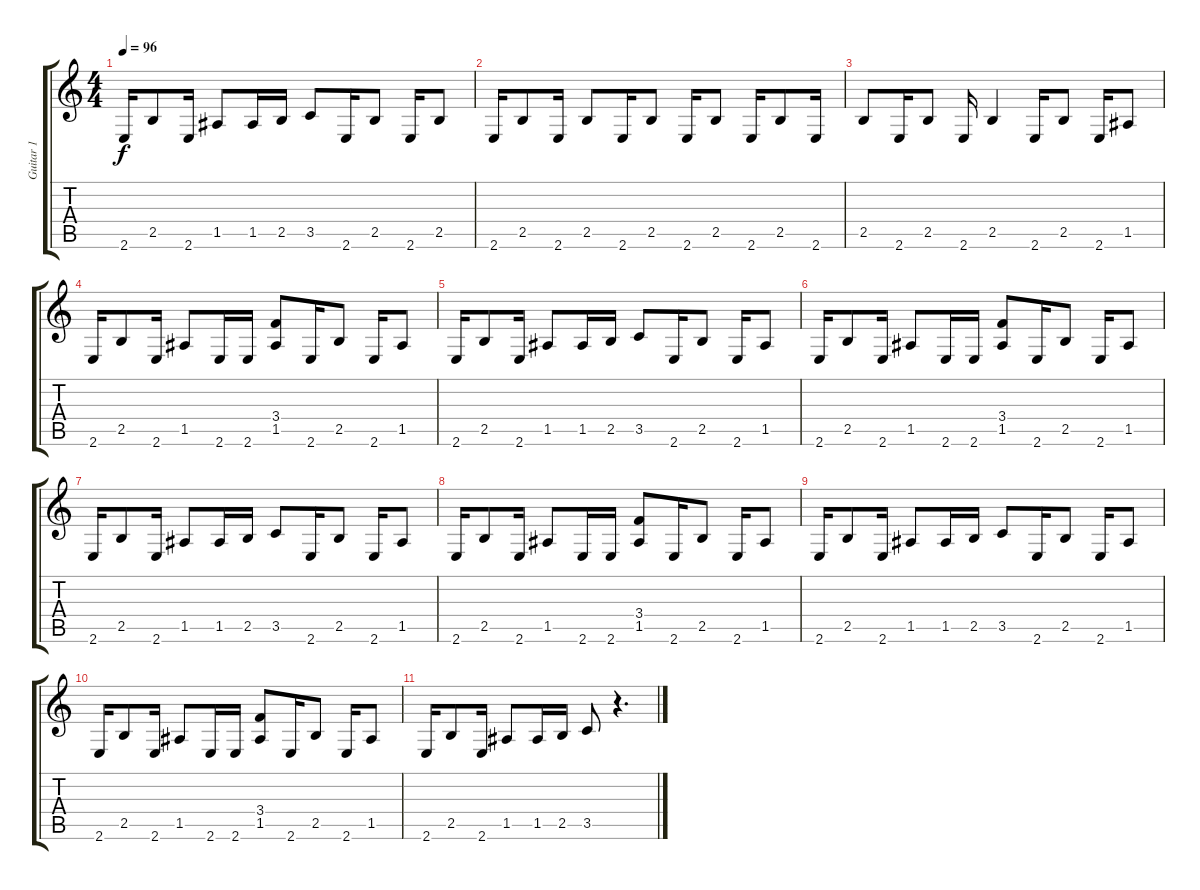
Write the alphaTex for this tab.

\track ("Guitar 1" "Guitar 1") {instrument distortionguitar}
\staff {score tabs}
\tuning (E4 B3 G3 D3 A2 D2) {hide}
\ts (4 4)
\tempo 96
\clef g2
\ks c
2.6.16{dy f} 2.5.8 2.6.16 1.5.8 1.5.16 2.5.16 3.5.8 2.6.16 2.5.8 2.6.16 2.5.8 |
2.6.16 2.5.8 2.6.16 2.5.8 2.6.16 2.5.8 2.6.16 2.5.8 2.6.16 2.5.8 2.6.16 |
2.5.8 2.6.16 2.5.8 2.6.16 2.5.4 2.6.16 2.5.8 2.6.16 1.5.8 |
2.6.16 2.5.8 2.6.16 1.5.8 2.6.16 2.6.16 (3.4 1.5).8 2.6.16 2.5.8 2.6.16 1.5.8 |
2.6.16 2.5.8 2.6.16 1.5.8 1.5.16 2.5.16 3.5.8 2.6.16 2.5.8 2.6.16 1.5.8 |
2.6.16 2.5.8 2.6.16 1.5.8 2.6.16 2.6.16 (3.4 1.5).8 2.6.16 2.5.8 2.6.16 1.5.8 |
2.6.16 2.5.8 2.6.16 1.5.8 1.5.16 2.5.16 3.5.8 2.6.16 2.5.8 2.6.16 1.5.8 |
2.6.16 2.5.8 2.6.16 1.5.8 2.6.16 2.6.16 (3.4 1.5).8 2.6.16 2.5.8 2.6.16 1.5.8 |
2.6.16 2.5.8 2.6.16 1.5.8 1.5.16 2.5.16 3.5.8 2.6.16 2.5.8 2.6.16 1.5.8 |
2.6.16 2.5.8 2.6.16 1.5.8 2.6.16 2.6.16 (3.4 1.5).8 2.6.16 2.5.8 2.6.16 1.5.8 |
2.6.16 2.5.8 2.6.16 1.5.8 1.5.16 2.5.16 3.5.8 r.4{d}
